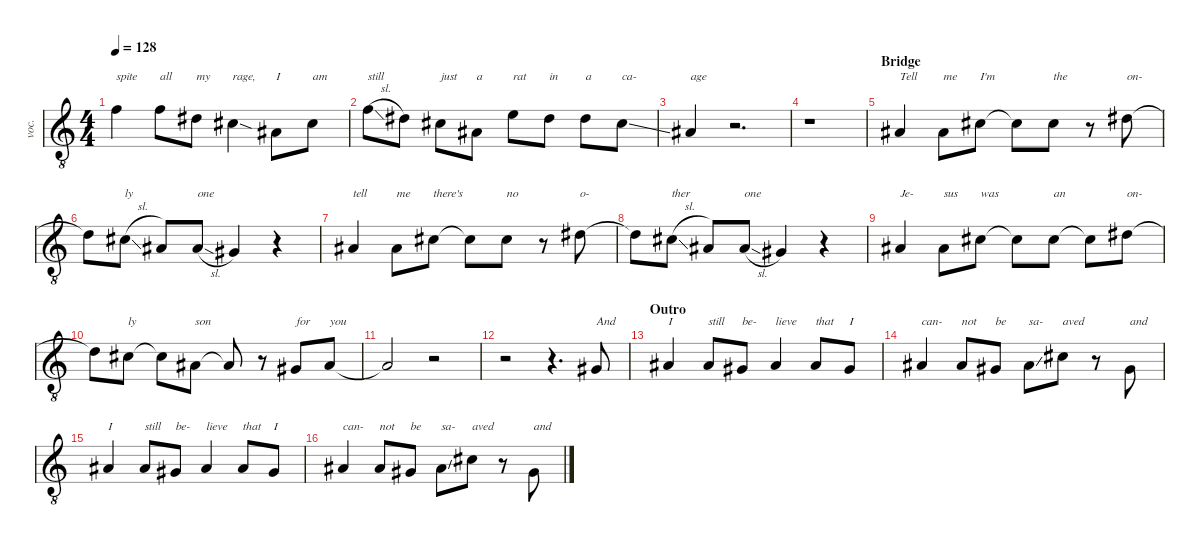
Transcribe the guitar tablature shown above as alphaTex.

\defaultSystemsLayout 4
\hideDynamics
\bracketExtendMode nobrackets
\otherSystemsTrackNameOrientation horizontal
\track ("Billy Corgan" "voc.") {instrument lead6voice}
\staff {score}
\tuning (E4 B3 G3 D3 A2 E2)
\ts (4 4)
\tempo 128
\clef g2
\ottava 8vb
\ks c
6.2.4{txt "spite" dy mf beam Down} 6.2.8{txt "all" beam Down} 4.2{acc #}.8{txt "my" beam Down} 6.3{sod acc #}.4{txt "rage," beam Down} 3.3{acc #}.8{txt "I" beam Down} 6.3{acc #}.8{txt "am" beam Down} |
6.2{sl}.8{txt "still" beam Down} 4.2{acc #}.8{beam Down} 2.2{acc #}.8{txt "just" beam Down} 3.3{acc #}.8{txt "a" beam Down} 5.2.8{txt "rat" beam Down} 4.2{acc #}.8{txt "in" beam Down} 4.2{acc #}.8{txt "a" beam Down} 6.3{ss acc #}.8{txt "ca-" beam Down} |
3.3{acc #}.4{txt "age" beam Up} r.2{d beam Up} |
r.1{beam Down} |
\section ("" "Bridge")
3.3{acc #}.4{txt "Tell" beam Up} 3.3{acc #}.8{txt "me" beam Down} 2.2{acc #}.8{txt "I'm" beam Down} 2.2{t acc #}.8{beam Down} 2.2{acc #}.8{txt "the" beam Down} r.8{beam Down} 4.2{acc #}.8{txt "on-" beam Down} |
4.2{t acc #}.8{beam Down} 6.3{sl acc #}.8{txt "ly" beam Down} 3.3{acc #}.8{beam Up} 3.3{sl acc #}.8{txt "one" beam Up} 1.3{acc #}.4{beam Up} r.4{beam Up} |
3.3{acc #}.4{txt "tell" beam Up} 3.3{acc #}.8{txt "me" beam Down} 2.2{acc #}.8{txt "there's" beam Down} 2.2{t acc #}.8{beam Down} 2.2{acc #}.8{txt "no" beam Down} r.8{beam Down} 4.2{acc #}.8{txt "o-" beam Down} |
4.2{t acc #}.8{beam Down} 6.3{sl acc #}.8{txt "ther" beam Down} 3.3{acc #}.8{beam Up} 3.3{sl acc #}.8{txt "one" beam Up} 1.3{acc #}.4{beam Up} r.4{beam Up} |
3.3{acc #}.4{txt "Je-" beam Up} 3.3{acc #}.8{txt "sus" beam Down} 2.2{acc #}.8{txt "was" beam Down} 2.2{t acc #}.8{beam Down} 2.2{acc #}.8{txt "an" beam Down} 2.2{t acc #}.8{beam Down} 4.2{acc #}.8{txt "on-" beam Down} |
4.2{t acc #}.8{beam Down} 2.2{acc #}.8{txt "ly" beam Down} 2.2{t acc #}.8{beam Down} 3.3{acc #}.8{txt "son" beam Down} 3.3{t acc #}.8{beam Up} r.8{beam Up} 1.3{acc #}.8{txt "for" beam Up} 3.3{acc #}.8{txt "you" beam Up} |
3.3{t acc #}.2{beam Up} r.2{beam Up} |
r.2{beam Down} r.4{d beam Down} 1.3{acc #}.8{txt "And" beam Up} |
\section ("" "Outro")
3.3{acc #}.4{txt "I" beam Up} 3.3{acc #}.8{txt "still" beam Up} 1.3{acc #}.8{txt "be-" beam Up} 3.3{acc #}.4{txt "lieve" beam Up} 3.3{acc #}.8{txt "that" beam Up} 1.3{acc #}.8{txt "I" beam Up} |
3.3{acc #}.4{txt "can-" beam Up} 3.3{acc #}.8{txt "not" beam Up} 1.3{acc #}.8{txt "be" beam Up} 3.3{ss acc #}.8{txt "sa-" beam Down} 6.3{acc #}.8{txt "aved" beam Down} r.8{beam Down} 1.3{acc #}.8{txt "and" beam Up} |
3.3{acc #}.4{txt "I" beam Up} 3.3{acc #}.8{txt "still" beam Up} 1.3{acc #}.8{txt "be-" beam Up} 3.3{acc #}.4{txt "lieve" beam Up} 3.3{acc #}.8{txt "that" beam Up} 1.3{acc #}.8{txt "I" beam Up} |
3.3{acc #}.4{txt "can-" beam Up} 3.3{acc #}.8{txt "not" beam Up} 1.3{acc #}.8{txt "be" beam Up} 3.3{ss acc #}.8{txt "sa-" beam Down} 6.3{acc #}.8{txt "aved" beam Down} r.8{beam Down} 1.3{acc #}.8{txt "and" beam Up}
